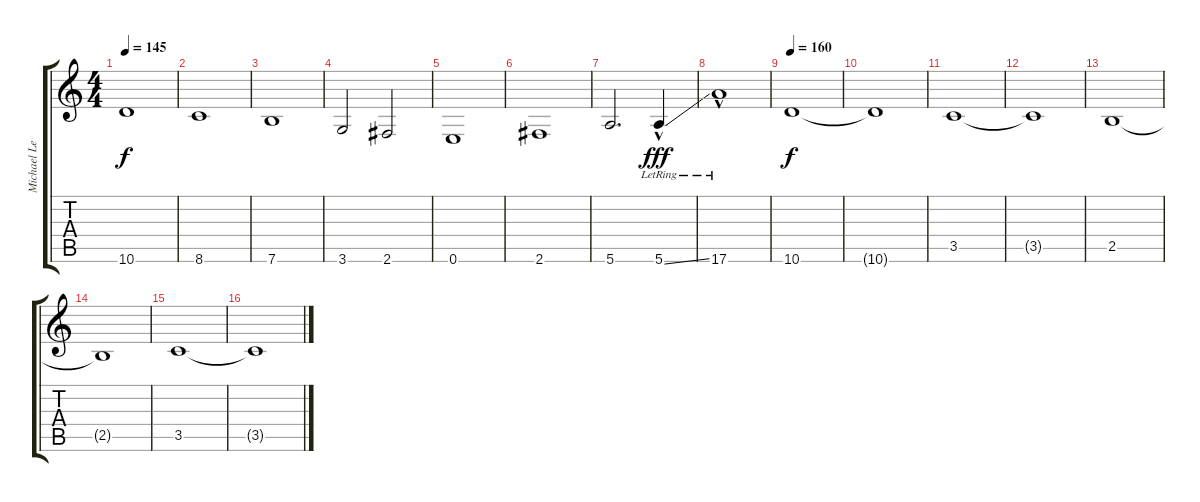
\track ("Michael Levine - Bass" "Michael Le") {instrument electricbassfinger}
\staff {score tabs}
\tuning (E4 B3 G3 D3 A2 E2) {hide}
\ts (4 4)
\tempo 145
\clef g2
\ks c
10.6.1{dy f} |
8.6.1 |
7.6.1 |
3.6.2 2.6.2 |
0.6.1 |
2.6.1 |
5.6.2{d} 5.6{ss hac lr}.4{dy fff} |
17.6{hac lr}.1 |
\tempo 160
10.6.1{dy f} |
10.6{t}.1 |
3.5.1 |
3.5{t}.1 |
2.5.1 |
2.5{t}.1 |
3.5.1 |
3.5{t}.1
